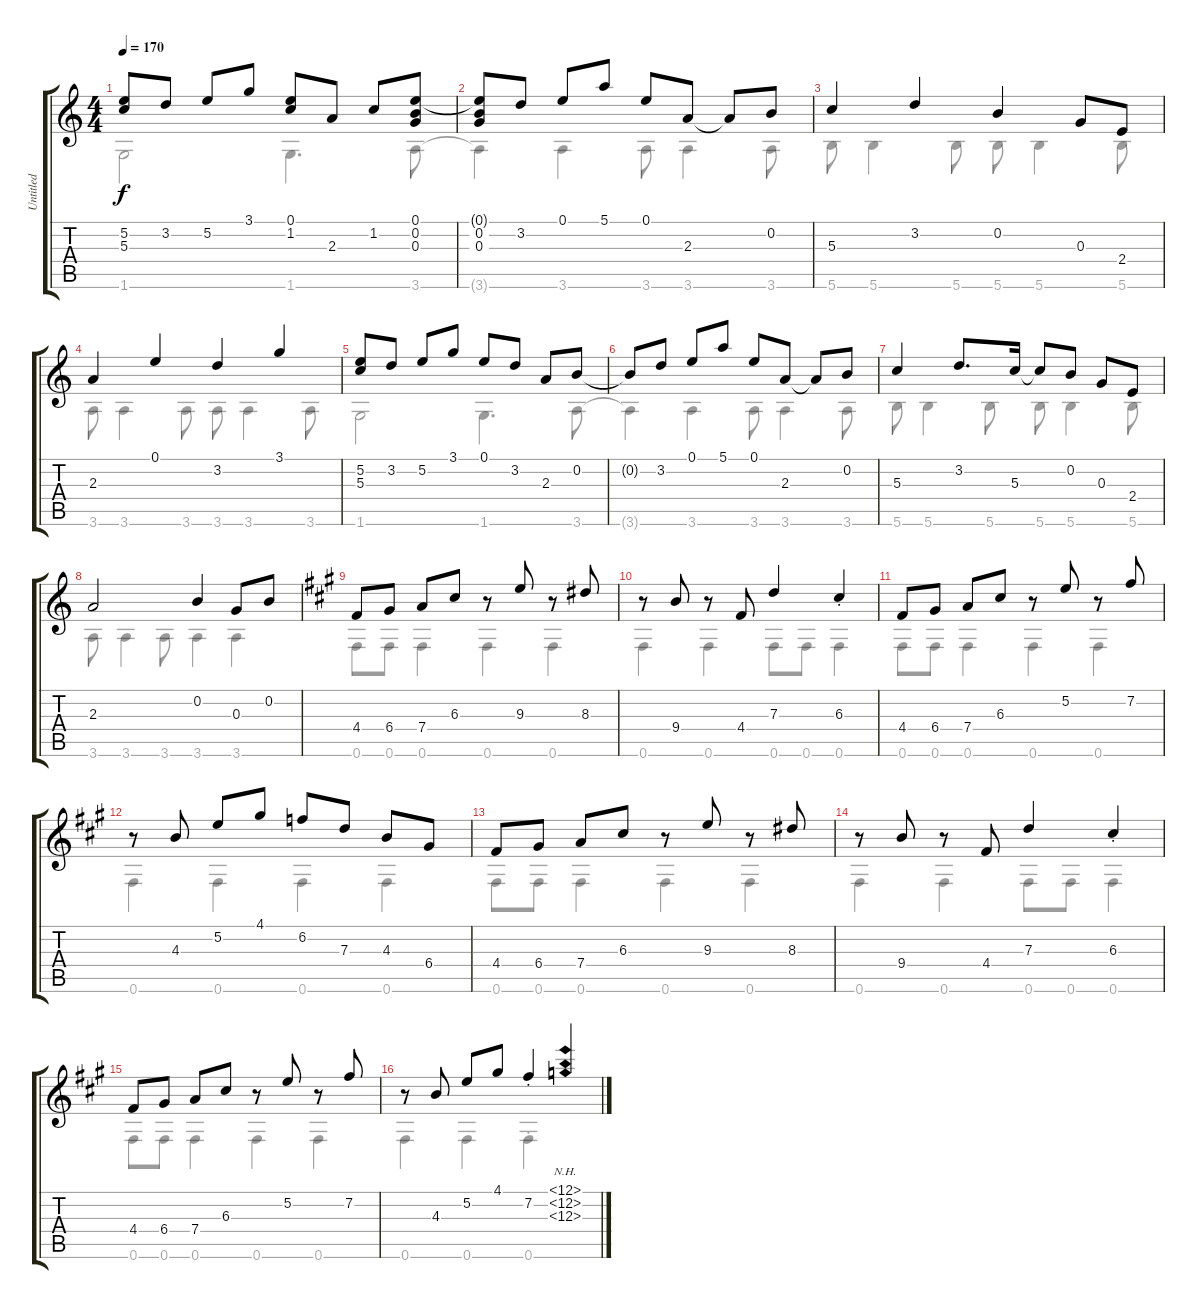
\track ("Untitled" "Untitled") {instrument acousticguitarnylon}
\staff {score tabs}
\tuning (E4 B3 G3 D3 A2 Gb2) {hide}
\voice
\ts (4 4)
\tempo 170
\clef g2
\ks c
(5.2 5.3).8{dy f} 3.2.8 5.2.8 3.1.8 (0.1 1.2).8 2.3.8 1.2.8 (0.1 0.2 0.3).8 |
(0.1{t} 0.2 0.3).8 3.2.8 0.1.8 5.1.8 0.1.8 2.3.8 2.3{t}.8 0.2.8 |
5.3.4 3.2.4 0.2.4 0.3.8 2.4.8 |
2.3.4 0.1.4 3.2.4 3.1.4 |
(5.2 5.3).8 3.2.8 5.2.8 3.1.8 0.1.8 3.2.8 2.3.8 0.2.8 |
0.2{t}.8 3.2.8 0.1.8 5.1.8 0.1.8 2.3.8 2.3{t}.8 0.2.8 |
5.3.4 3.2.8{d} 5.3.16 5.3{t}.8 0.2.8 0.3.8 2.4.8 |
2.3.2 0.2.4 0.3.8 0.2.8 |
\ks a
4.4.8 6.4.8 7.4.8 6.3.8 r.8 9.3.8 r.8 8.3.8 |
r.8 9.4.8 r.8 4.4.8 7.3.4 6.3{st}.4 |
4.4.8 6.4.8 7.4.8 6.3.8 r.8 5.2.8 r.8 7.2.8 |
r.8 4.3.8 5.2.8 4.1.8 6.2.8 7.3.8 4.3.8 6.4.8 |
4.4.8 6.4.8 7.4.8 6.3.8 r.8 9.3.8 r.8 8.3.8 |
r.8 9.4.8 r.8 4.4.8 7.3.4 6.3{st}.4 |
4.4.8 6.4.8 7.4.8 6.3.8 r.8 5.2.8 r.8 7.2.8 |
r.8 4.3.8 5.2.8 4.1.8 7.2{st}.4 (12.1{nh} 12.2{nh} 12.3{nh}).4
\voice
\clef g2
\ottava regular
\simile none
\ks c
1.6.2{dy f} 1.6.4{d} 3.6.8 |
3.6{t}.4 3.6.4 3.6.8 3.6.4 3.6.8 |
5.6.8 5.6.4 5.6.8 5.6.8 5.6.4 5.6.8 |
3.6.8 3.6.4 3.6.8 3.6.8 3.6.4 3.6.8 |
1.6.2 1.6.4{d} 3.6.8 |
3.6{t}.4 3.6.4 3.6.8 3.6.4 3.6.8 |
5.6.8 5.6.4 5.6.8 5.6.8 5.6.4 5.6.8 |
3.6.8 3.6.4 3.6.8 3.6.4 3.6.4 |
\ks a
0.6.8 0.6.8 0.6.4 0.6.4 0.6.4 |
0.6.4 0.6.4 0.6.8 0.6.8 0.6.4 |
0.6.8 0.6.8 0.6.4 0.6.4 0.6.4 |
0.6.4 0.6.4 0.6.4 0.6.4 |
0.6.8 0.6.8 0.6.4 0.6.4 0.6.4 |
0.6.4 0.6.4 0.6.8 0.6.8 0.6.4 |
0.6.8 0.6.8 0.6.4 0.6.4 0.6.4 |
0.6.4 0.6.4 0.6{st}.4
